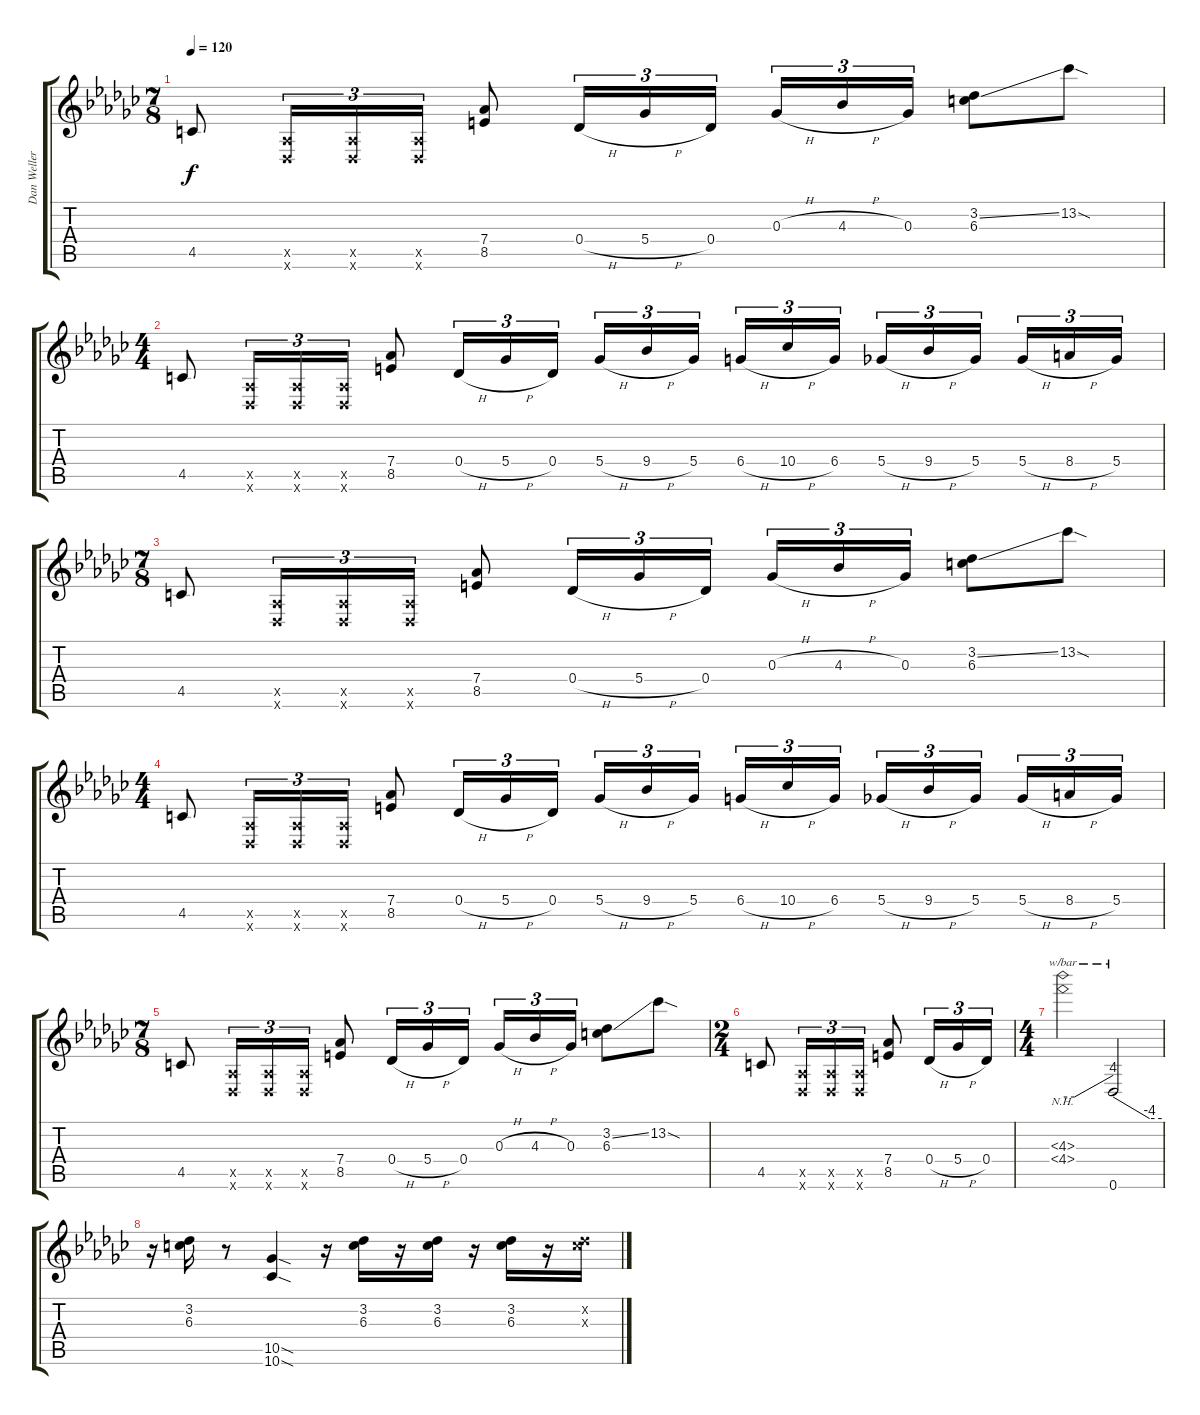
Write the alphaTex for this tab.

\track ("Dan Weller" "Dan Weller") {instrument overdrivenguitar}
\staff {score tabs}
\tuning (Eb4 Bb3 Gb3 Db3 Ab2 Db2) {hide}
\ts (7 8)
\tempo 120
\clef g2
\ks gb
4.5.8{dy f} (0.5{x} 0.6{x}).16{tu (3 2)} (0.5{x} 0.6{x}).16{tu (3 2)} (0.5{x} 0.6{x}).16{tu (3 2)} (7.4 8.5).8 0.4{h}.16{tu (3 2)} 5.4{h}.16{tu (3 2)} 0.4.16{tu (3 2)} 0.3{h}.16{tu (3 2)} 4.3{h}.16{tu (3 2)} 0.3.16{tu (3 2)} (3.2{ss} 6.3).8 13.2{sod}.8 |
\ts (4 4)
4.5.8 (0.5{x} 0.6{x}).16{tu (3 2)} (0.5{x} 0.6{x}).16{tu (3 2)} (0.5{x} 0.6{x}).16{tu (3 2)} (7.4 8.5).8 0.4{h}.16{tu (3 2)} 5.4{h}.16{tu (3 2)} 0.4.16{tu (3 2)} 5.4{h}.16{tu (3 2)} 9.4{h}.16{tu (3 2)} 5.4.16{tu (3 2) beam splitsecondary} 6.4{h}.16{tu (3 2)} 10.4{h}.16{tu (3 2)} 6.4.16{tu (3 2)} 5.4{h}.16{tu (3 2)} 9.4{h}.16{tu (3 2)} 5.4.16{tu (3 2) beam splitsecondary} 5.4{h}.16{tu (3 2)} 8.4{h}.16{tu (3 2)} 5.4.16{tu (3 2)} |
\ts (7 8)
4.5.8 (0.5{x} 0.6{x}).16{tu (3 2)} (0.5{x} 0.6{x}).16{tu (3 2)} (0.5{x} 0.6{x}).16{tu (3 2)} (7.4 8.5).8 0.4{h}.16{tu (3 2)} 5.4{h}.16{tu (3 2)} 0.4.16{tu (3 2)} 0.3{h}.16{tu (3 2)} 4.3{h}.16{tu (3 2)} 0.3.16{tu (3 2)} (3.2{ss} 6.3).8 13.2{sod}.8 |
\ts (4 4)
4.5.8 (0.5{x} 0.6{x}).16{tu (3 2)} (0.5{x} 0.6{x}).16{tu (3 2)} (0.5{x} 0.6{x}).16{tu (3 2)} (7.4 8.5).8 0.4{h}.16{tu (3 2)} 5.4{h}.16{tu (3 2)} 0.4.16{tu (3 2)} 5.4{h}.16{tu (3 2)} 9.4{h}.16{tu (3 2)} 5.4.16{tu (3 2) beam splitsecondary} 6.4{h}.16{tu (3 2)} 10.4{h}.16{tu (3 2)} 6.4.16{tu (3 2)} 5.4{h}.16{tu (3 2)} 9.4{h}.16{tu (3 2)} 5.4.16{tu (3 2) beam splitsecondary} 5.4{h}.16{tu (3 2)} 8.4{h}.16{tu (3 2)} 5.4.16{tu (3 2)} |
\ts (7 8)
4.5.8 (0.5{x} 0.6{x}).16{tu (3 2)} (0.5{x} 0.6{x}).16{tu (3 2)} (0.5{x} 0.6{x}).16{tu (3 2)} (7.4 8.5).8 0.4{h}.16{tu (3 2)} 5.4{h}.16{tu (3 2)} 0.4.16{tu (3 2)} 0.3{h}.16{tu (3 2)} 4.3{h}.16{tu (3 2)} 0.3.16{tu (3 2)} (3.2{ss} 6.3).8 13.2{sod}.8 |
\ts (2 4)
4.5.8 (0.5{x} 0.6{x}).16{tu (3 2)} (0.5{x} 0.6{x}).16{tu (3 2)} (0.5{x} 0.6{x}).16{tu (3 2)} (7.4 8.5).8 0.4{h}.16{tu (3 2)} 5.4{h}.16{tu (3 2)} 0.4.16{tu (3 2)} |
\ts (4 4)
(4.3{nh} 4.4{nh}).2{tbe (custom default 0 0 14 0 60 16)} 0.6.2{tbe (custom default 0 0 45 -16 60 -16)} |
r.16 (3.2 6.3).16 r.8 (10.5{sod} 10.6{sod}).4 r.16 (3.2 6.3).16 r.16 (3.2 6.3).16 r.16 (3.2 6.3).16 r.16 (3.2{x} 6.3{x}).16
